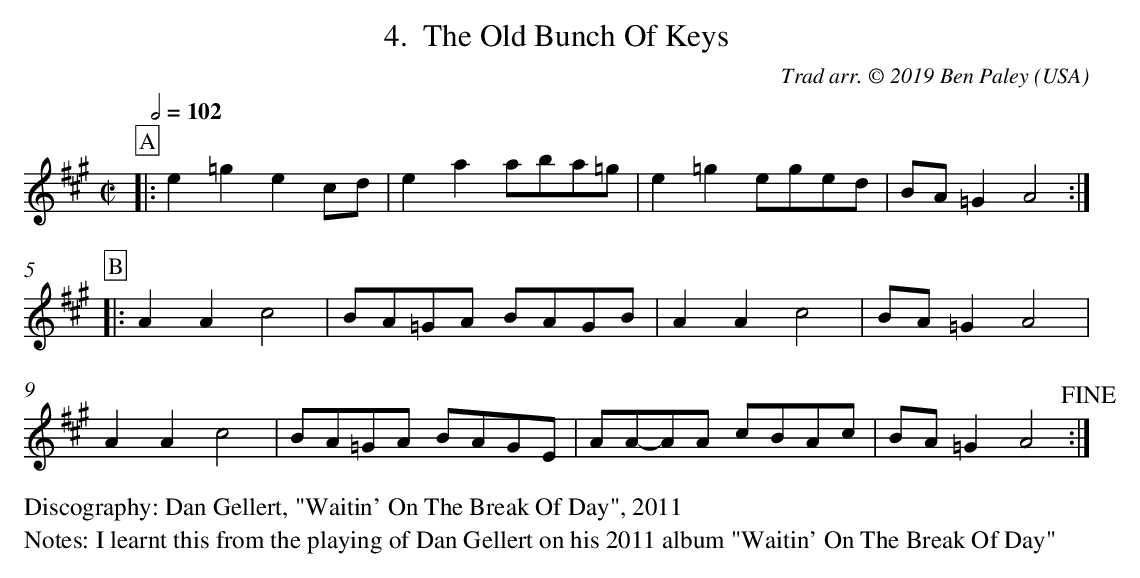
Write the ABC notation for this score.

X:1
T:The Old Bunch Of Keys
L:1/8
M:C|
C:Trad arr. © 2019 Ben Paley
O:USA
Q:1/2=102
K:A
P:A
|: e2 =g2 e2 cd | e2 a2 aba=g | e2 =g2 eged | BA =G2 A4 :|
P:B
|: A2 A2 c4 | BA=GA BAGB | A2 A2 c4 | BA =G2 A4 |
A2 A2 c4 | BA=GA BAGE | AA-AA cBAc | BA =G2 A4!fine!:|
